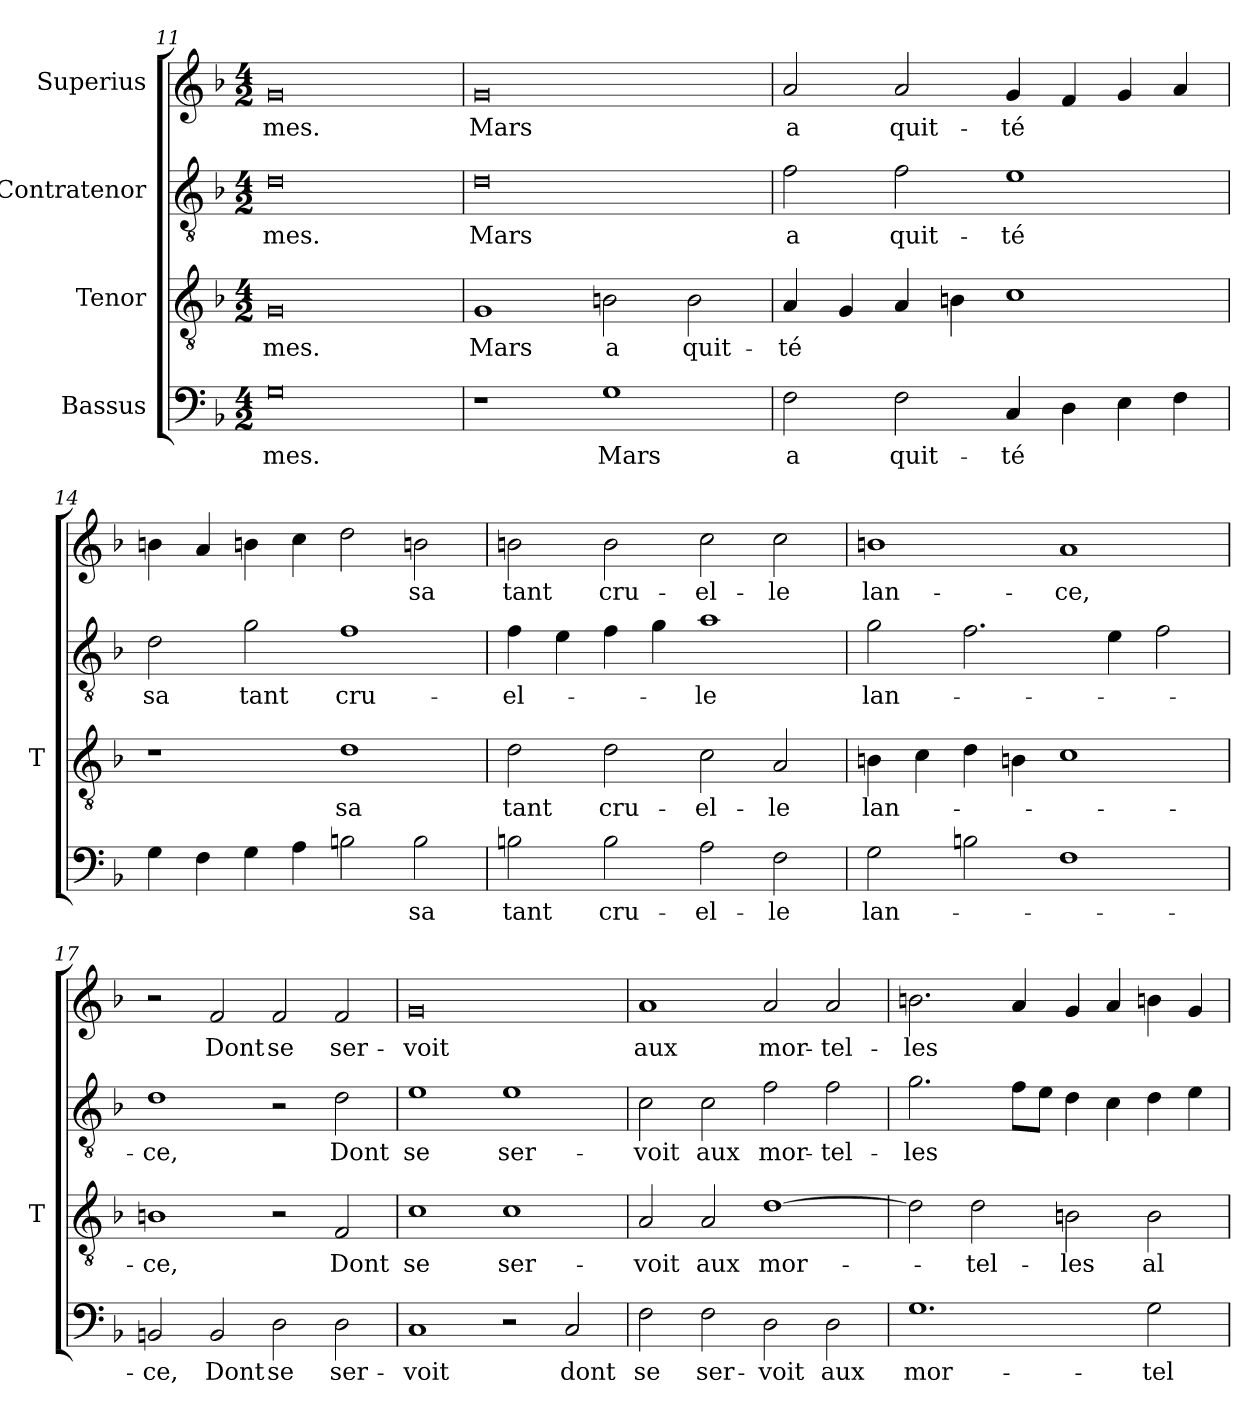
**kern	**text	**kern	**text	**kern	**text	**kern	**text
*part4	*part4	*part3	*part3	*part2	*part2	*part1	*part1
*staff4	*staff4	*staff3	*staff3	*staff2	*staff2	*staff1	*staff1
*I"Bassus	*	*I"Tenor	*	*I"Contratenor	*	*I"Superius	*
*	*	*I'T	*	*	*	*	*
*clefF4	*	*clefGv2	*	*clefGv2	*	*clefG2	*
*k[b-]	*	*k[b-]	*	*k[b-]	*	*k[b-]	*
*M4/2	*	*M4/2	*	*M4/2	*	*M4/2	*
=11	=11	=11	=11	=11	=11	=11	=11
0G	-mes.	0G	-mes.	0d	-mes.	0g	-mes.
=12	=12	=12	=12	=12	=12	=12	=12
1r	.	1G	-Mars	0d	-Mars	0g	-Mars
1G	-Mars	2Bn	-a	.	.	.	.
.	.	2B	quit-	.	.	.	.
=13	=13	=13	=13	=13	=13	=13	=13
2F	-a	4A	-té	2f	-a	2a	-a
.	.	4G	.	.	.	.	.
2F	quit-	4A	.	2f	quit-	2a	quit-
.	.	4Bn	.	.	.	.	.
4C	-té	1c	.	1e	-té	4g	-té
4D	.	.	.	.	.	4f	.
4E	.	.	.	.	.	4g	.
4F	.	.	.	.	.	4a	.
=14	=14	=14	=14	=14	=14	=14	=14
4G	.	1r	.	2d	-sa	4bn	.
4F	.	.	.	.	.	4a	.
4G	.	.	.	2g	-tant	4bn	.
4A	.	.	.	.	.	4cc	.
2Bn	.	1d	-sa	1f	cru-	2dd	.
2B	-sa	.	.	.	.	2bn	-sa
=15	=15	=15	=15	=15	=15	=15	=15
2Bn	-tant	2d	-tant	4f	el-	2bn	-tant
.	.	.	.	4e	.	.	.
2B	cru-	2d	cru-	4f	.	2b	cru-
.	.	.	.	4g	.	.	.
2A	el-	2c	el-	1a	-le	2cc	el-
2F	-le	2A	-le	.	.	2cc	-le
=16	=16	=16	=16	=16	=16	=16	=16
2G	lan-	4Bn	lan-	2g	lan-	1bn	lan-
.	.	4c	.	.	.	.	.
2Bn	.	4d	.	2.f	.	.	.
.	.	4Bn	.	.	.	.	.
1F	.	1c	.	.	.	1a	-ce,
.	.	.	.	4e	.	.	.
.	.	.	.	2f	.	.	.
=17	=17	=17	=17	=17	=17	=17	=17
2BBn	-ce,	1Bn	-ce,	1d	-ce,	2r	.
2BB	-Dont	.	.	.	.	2f	-Dont
2D	-se	2r	.	2r	.	2f	-se
2D	ser-	2F	-Dont	2d	-Dont	2f	ser-
=18	=18	=18	=18	=18	=18	=18	=18
1C	-voit	1c	-se	1e	-se	0g	-voit
2r	.	1c	ser-	1e	ser-	.	.
2C	-dont	.	.	.	.	.	.
=19	=19	=19	=19	=19	=19	=19	=19
2F	-se	2A	-voit	2c	-voit	1a	-aux
2F	ser-	2A	-aux	2c	-aux	.	.
2D	-voit	[1d	mor-	2f	mor-	2a	mor-
2D	-aux	.	.	2f	tel-	2a	tel-
=20	=20	=20	=20	=20	=20	=20	=20
1.G	mor-	2d]	.	2.g	-les	2.bn	-les
.	.	2d	tel-	.	.	.	.
.	.	.	.	8fL	.	4a	.
.	.	.	.	8eJ	.	.	.
.	.	2Bn	-les	4d	.	4g	.
.	.	.	.	4c	.	4a	.
2G	tel-	2B	al-	4d	.	4bn	.
.	.	.	.	4e	.	4g	.
=	=	=	=	=	=	=	=
*-	*-	*-	*-	*-	*-	*-	*-
